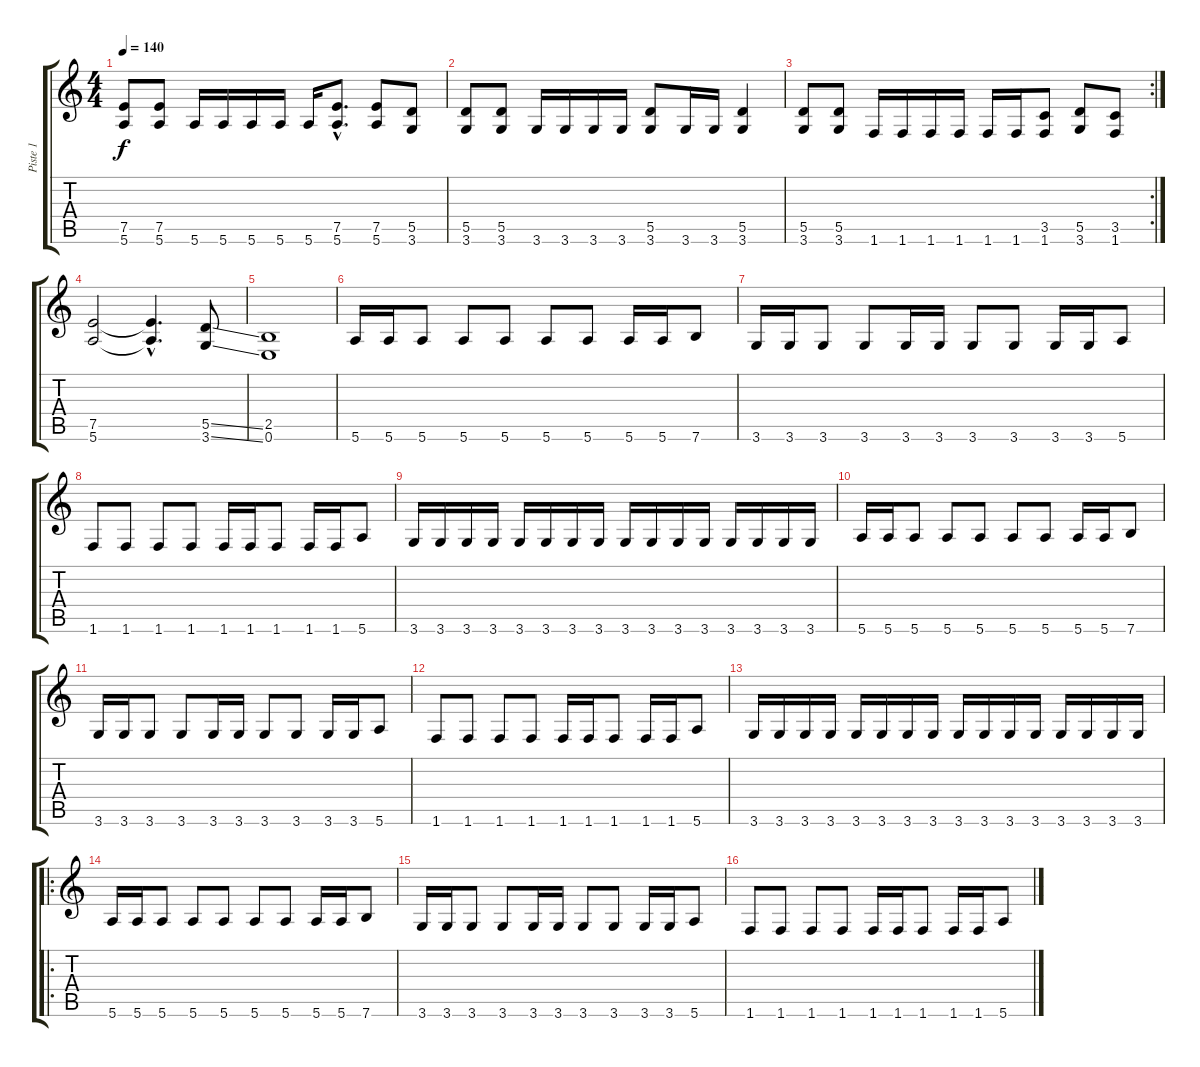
\track ("Piste 1" "Piste 1") {instrument overdrivenguitar}
\staff {score tabs}
\tuning (E4 B3 G3 D3 A2 E2) {hide}
\ts (4 4)
\tempo 140
\clef g2
\ks c
(7.5 5.6).8{dy f} (7.5 5.6).8 5.6.16 5.6.16 5.6.16 5.6.16 5.6.16 (7.5{hac} 5.6{hac}).8{d} (7.5 5.6).8 (5.5 3.6).8 |
(5.5 3.6).8 (5.5 3.6).8 3.6.16 3.6.16 3.6.16 3.6.16 (5.5 3.6).8 3.6.16 3.6.16 (5.5 3.6).4 |
\rc 2
(5.5 3.6).8 (5.5 3.6).8 1.6.16 1.6.16 1.6.16 1.6.16 1.6.16 1.6.16 (3.5 1.6).8 (5.5 3.6).8 (3.5 1.6).8 |
(7.5 5.6).2 (7.5{hac t} 5.6{hac t}).4{d} (5.5{ss} 3.6{ss}).8 |
(2.5 0.6).1 |
5.6.16 5.6.16 5.6.8 5.6.8 5.6.8 5.6.8 5.6.8 5.6.16 5.6.16 7.6.8 |
3.6.16 3.6.16 3.6.8 3.6.8 3.6.16 3.6.16 3.6.8 3.6.8 3.6.16 3.6.16 5.6.8 |
1.6.8 1.6.8 1.6.8 1.6.8 1.6.16 1.6.16 1.6.8 1.6.16 1.6.16 5.6.8 |
3.6.16 3.6.16 3.6.16 3.6.16 3.6.16 3.6.16 3.6.16 3.6.16 3.6.16 3.6.16 3.6.16 3.6.16 3.6.16 3.6.16 3.6.16 3.6.16 |
5.6.16 5.6.16 5.6.8 5.6.8 5.6.8 5.6.8 5.6.8 5.6.16 5.6.16 7.6.8 |
3.6.16 3.6.16 3.6.8 3.6.8 3.6.16 3.6.16 3.6.8 3.6.8 3.6.16 3.6.16 5.6.8 |
1.6.8 1.6.8 1.6.8 1.6.8 1.6.16 1.6.16 1.6.8 1.6.16 1.6.16 5.6.8 |
3.6.16 3.6.16 3.6.16 3.6.16 3.6.16 3.6.16 3.6.16 3.6.16 3.6.16 3.6.16 3.6.16 3.6.16 3.6.16 3.6.16 3.6.16 3.6.16 |
\ro
5.6.16 5.6.16 5.6.8 5.6.8 5.6.8 5.6.8 5.6.8 5.6.16 5.6.16 7.6.8 |
3.6.16 3.6.16 3.6.8 3.6.8 3.6.16 3.6.16 3.6.8 3.6.8 3.6.16 3.6.16 5.6.8 |
1.6.8 1.6.8 1.6.8 1.6.8 1.6.16 1.6.16 1.6.8 1.6.16 1.6.16 5.6.8
